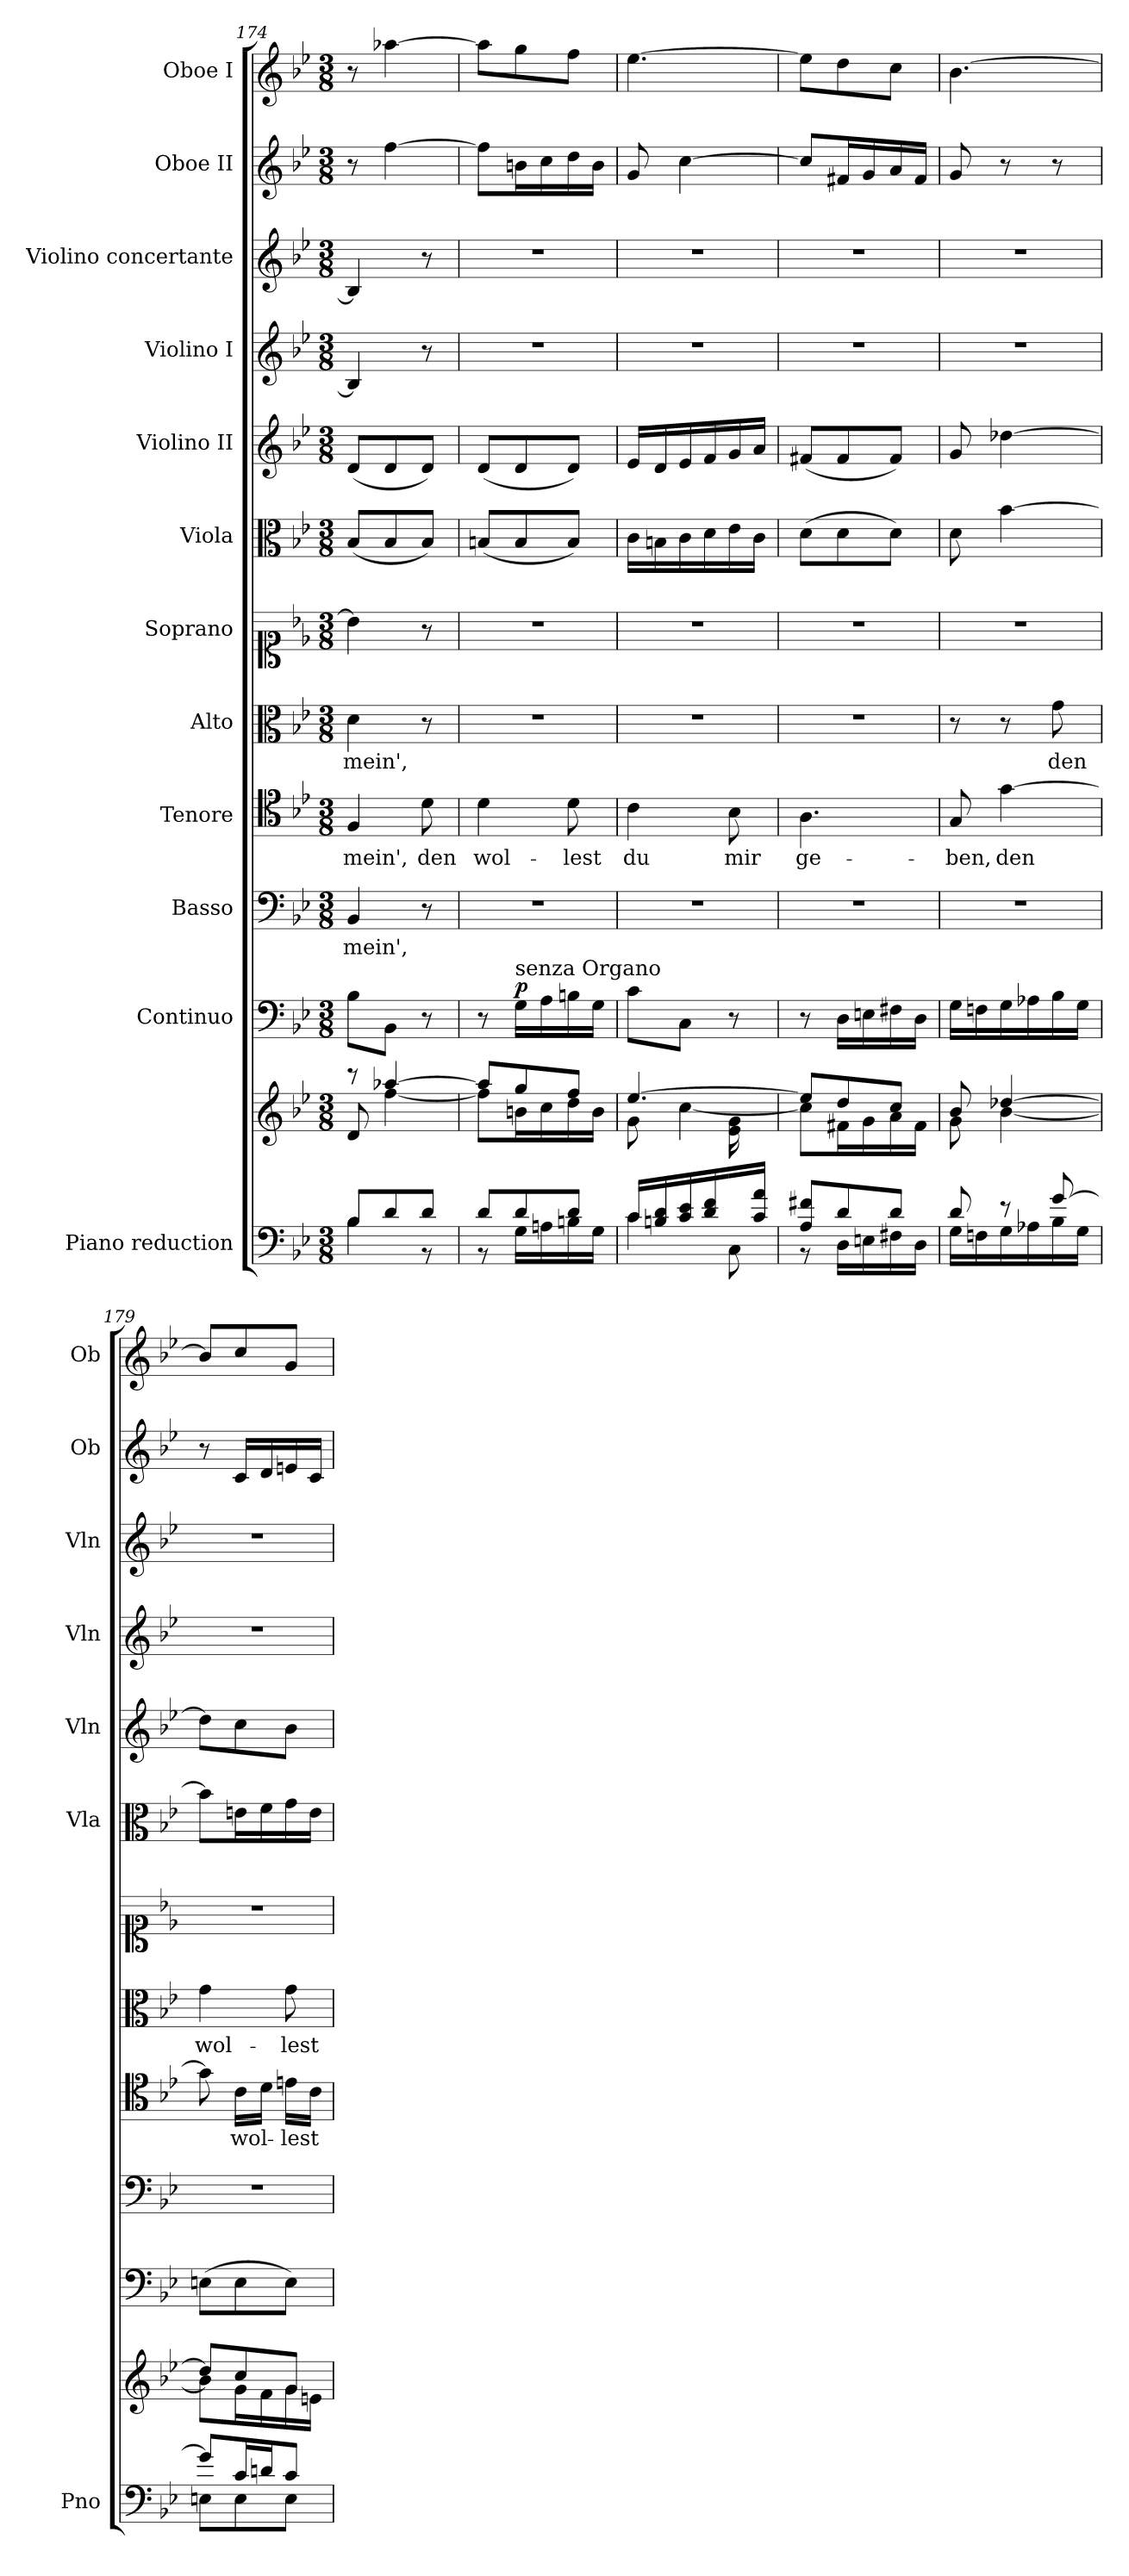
**kern	**kern	**kern	**dynam	**kern	**text	**kern	**text	**kern	**text	**kern	**kern	**kern	**kern	**kern	**kern	**kern
*part12	*part12	*part11	*part11	*part10	*part10	*part9	*part9	*part8	*part8	*part7	*part6	*part5	*part4	*part3	*part2	*part1
*staff13	*staff12	*staff11	*staff11	*staff10	*staff10	*staff9	*staff9	*staff8	*staff8	*staff7	*staff6	*staff5	*staff4	*staff3	*staff2	*staff1
*I"Piano reduction	*	*I"Continuo	*	*I"Basso	*	*I"Tenore	*	*I"Alto	*	*I"Soprano	*I"Viola	*I"Violino II	*I"Violino I	*I"Violino concertante	*I"Oboe II	*I"Oboe I
*I'Pno	*	*	*	*	*	*	*	*	*	*	*I'Vla	*I'Vln	*I'Vln	*I'Vln	*I'Ob	*I'Ob
*clefF4	*clefG2	*clefF4	*	*clefF4	*	*clefC4	*	*clefC3	*	*clefC1	*clefC3	*clefG2	*clefG2	*clefG2	*clefG2	*clefG2
*k[b-e-]	*k[b-e-]	*k[b-e-]	*	*k[b-e-]	*	*k[b-e-]	*	*k[b-e-]	*	*k[b-e-]	*k[b-e-]	*k[b-e-]	*k[b-e-]	*k[b-e-]	*k[b-e-]	*k[b-e-]
*M3/8	*M3/8	*M3/8	*	*M3/8	*	*M3/8	*	*M3/8	*	*M3/8	*M3/8	*M3/8	*M3/8	*M3/8	*M3/8	*M3/8
=174	=174	=174	=174	=174	=174	=174	=174	=174	=174	=174	=174	=174	=174	=174	=174	=174
*^	*^	*	*	*	*	*	*	*	*	*	*	*	*	*	*	*
!	!	!	!	!	!	!	!LO:LY:b	!	!LO:LY:b	!	!LO:LY:b	!	!	!	!	!	!	!
8B-/L	4B-\	8r	8d/	8B-\L	.	4BB-/	mein',	4F/	mein',	4d\	mein',	4b-\]	(8B-/L	(8d/L	4B-/]	4B-/]	8r	8r
8d/	.	[4aa-X/	[4ff\	8BB-\J	.	.	.	.	.	.	.	.	8B-/	8d/	.	.	[4ff\	[4aa-X\
!	!	!	!	!	!	!	!	!	!LO:LY:b	!	!	!	!	!	!	!	!	!
8d/J	8r	.	.	8r	.	8r	.	8d\	den	8r	.	8r	8B-/J)	8d/J)	8r	8r	.	.
=175	=175	=175	=175	=175	=175	=175	=175	=175	=175	=175	=175	=175	=175	=175	=175	=175	=175	=175
!	!	!	!	!	!	!	!	!	!LO:LY:b	!	!	!	!	!	!	!	!	!
8d/L	8r	8aa-/L]	8ff\L]	8r	.	4.r	.	4d\	wol-	4.r	.	4.r	(8Bn/L	(8d/L	4.r	4.r	8ff\L]	8aa-\L]
!	!	!	!	!LO:TX:a:t=senza Organo	!	!	!	!	!	!	!	!	!	!	!	!	!	!
!	!	!	!	!	!LO:DY:a	!	!	!	!	!	!	!	!	!	!	!	!	!
8d/	16G\LL	8gg/	16bn\L	16G\LL	p	.	.	.	.	.	.	.	8B/	8d/	.	.	16bn\L	8gg\
.	16An\	.	16cc\	16A\	.	.	.	.	.	.	.	.	.	.	.	.	16cc\	.
!	!	!	!	!	!	!	!	!	!LO:LY:b	!	!	!	!	!	!	!	!	!
8d/J	16Bn\	8ff/J	16dd\	16Bn\	.	.	.	8d\	-lest	.	.	.	8B/J)	8d/J)	.	.	16dd\	8ff\J
.	16G\JJ	.	16b\JJ	16G\JJ	.	.	.	.	.	.	.	.	.	.	.	.	16b\JJ	.
=176	=176	=176	=176	=176	=176	=176	=176	=176	=176	=176	=176	=176	=176	=176	=176	=176	=176	=176
*	*	*	*^	*	*	*	*	*	*	*	*	*	*	*	*	*	*	*
!	!	!	!	!	!	!	!	!	!	!LO:LY:b	!	!	!	!	!	!	!	!	!
16c/LL	4c\	[4.ee-/	8g\	4ryy	8c\L	.	4.r	.	4c\	du	4.r	.	4.r	16c\LL	16e-/LL	4.r	4.r	8g/	[4.ee-\
16Bn/ 16d/	.	.	.	.	.	.	.	.	.	.	.	.	.	16Bn\	16d/	.	.	.	.
16c/ 16e-/	.	.	[>4cc\	.	8C\J	.	.	.	.	.	.	.	.	16c\	16e-/	.	.	[4cc\	.
16d/ 16f/	.	.	.	.	.	.	.	.	.	.	.	.	.	16d\	16f/	.	.	.	.
!	!	!	!	!	!	!	!	!	!	!LO:LY:b	!	!	!	!	!	!	!	!	!
16ryy	8C\	.	.	16e-\ 16g\	8r	.	.	.	8B-\	mir	.	.	.	16e-\	16g/	.	.	.	.
16c/ 16a/JJ	.	.	.	16ryy	.	.	.	.	.	.	.	.	.	16c\JJ	16a/JJ	.	.	.	.
!!LO:PB:g=z
=177	=177	=177	=177	=177	=177	=177	=177	=177	=177	=177	=177	=177	=177	=177	=177	=177	=177	=177	=177
!	!	!	!	!	!	!	!	!	!	!LO:LY:b	!	!	!	!	!	!	!	!	!
*	*	*	*v	*v	*	*	*	*	*	*	*	*	*	*	*	*	*	*	*
8A/ 8f#X/L	8r	8ee-/L]	8cc\L]	8r	.	4.r	.	4.A\	ge-	4.r	.	4.r	(8d\L	(8f#X/L	4.r	4.r	8cc/L]	8ee-\L]
8d/	16D\LL	8dd/	16f#X\L	16D\LL	.	.	.	.	.	.	.	.	8d\	8f#/	.	.	16f#X/L	8dd\
.	16En\	.	16g\	16En\	.	.	.	.	.	.	.	.	.	.	.	.	16g/	.
8d/J	16F#X\	8cc/J	16a\	16F#X\	.	.	.	.	.	.	.	.	8d\J)	8f#/J)	.	.	16a/	8cc\J
.	16D\JJ	.	16f#\JJ	16D\JJ	.	.	.	.	.	.	.	.	.	.	.	.	16f#/JJ	.
=178	=178	=178	=178	=178	=178	=178	=178	=178	=178	=178	=178	=178	=178	=178	=178	=178	=178	=178
!	!	!	!	!	!	!	!	!	!LO:LY:b	!	!	!	!	!	!	!	!	!
8d/	16G\LL	8b-/	8g\	16G\LL	.	4.r	.	8G/	-ben,	8r	.	4.r	8d\	8g/	4.r	4.r	8g/	[4.b-\
.	16Fn\	.	.	16Fn\	.	.	.	.	.	.	.	.	.	.	.	.	.	.
!	!	!	!	!	!	!	!	!	!LO:LY:b	!	!	!	!	!	!	!	!	!
8r	16G\	[4dd-X/	[4b-\	16G\	.	.	.	[4g\	den	8r	.	.	[4b-\	[4dd-X\	.	.	8r	.
.	16A-X\	.	.	16A-X\	.	.	.	.	.	.	.	.	.	.	.	.	.	.
!	!	!	!	!	!	!	!	!	!	!	!LO:LY:b	!	!	!	!	!	!	!
[8g/	16B-\	.	.	16B-\	.	.	.	.	.	8g\	den	.	.	.	.	.	8r	.
.	16G\JJ	.	.	16G\JJ	.	.	.	.	.	.	.	.	.	.	.	.	.	.
=179	=179	=179	=179	=179	=179	=179	=179	=179	=179	=179	=179	=179	=179	=179	=179	=179	=179	=179
!	!	!	!	!	!	!	!	!	!	!	!LO:LY:b	!	!	!	!	!	!	!
8g/L]	8En\L	8dd-/L]	8b-\L]	(8En\L	.	4.r	.	8g\]	.	4g\	wol-	4.r	8b-\L]	8dd-\L]	4.r	4.r	8r	8b-/L]
!	!	!	!	!	!	!	!	!	!LO:LY:b	!	!	!	!	!	!	!	!	!
16c/L	8E\	8cc/	16g\L	8E\	.	.	.	16c\LL	wol-	.	.	.	16en\L	8cc\	.	.	16c/LL	8cc/
16dn/J	.	.	16f\	.	.	.	.	16d\JJ	.	.	.	.	16f\	.	.	.	16d/	.
!	!	!	!	!	!	!	!	!	!LO:LY:b	!	!LO:LY:b	!	!	!	!	!	!	!
8c/J	8E\J	8g/J	16g\	8E\J)	.	.	.	16en\LL	-lest	8g\	-lest	.	16g\	8b-\J	.	.	16en/	8g/J
.	.	.	16en\JJ	.	.	.	.	16c\JJ	.	.	.	.	16e\JJ	.	.	.	16c/JJ	.
*v	*v	*	*	*	*	*	*	*	*	*	*	*	*	*	*	*	*	*
*	*v	*v	*	*	*	*	*	*	*	*	*	*	*	*	*	*	*
=	=	=	=	=	=	=	=	=	=	=	=	=	=	=	=	=
*-	*-	*-	*-	*-	*-	*-	*-	*-	*-	*-	*-	*-	*-	*-	*-	*-
